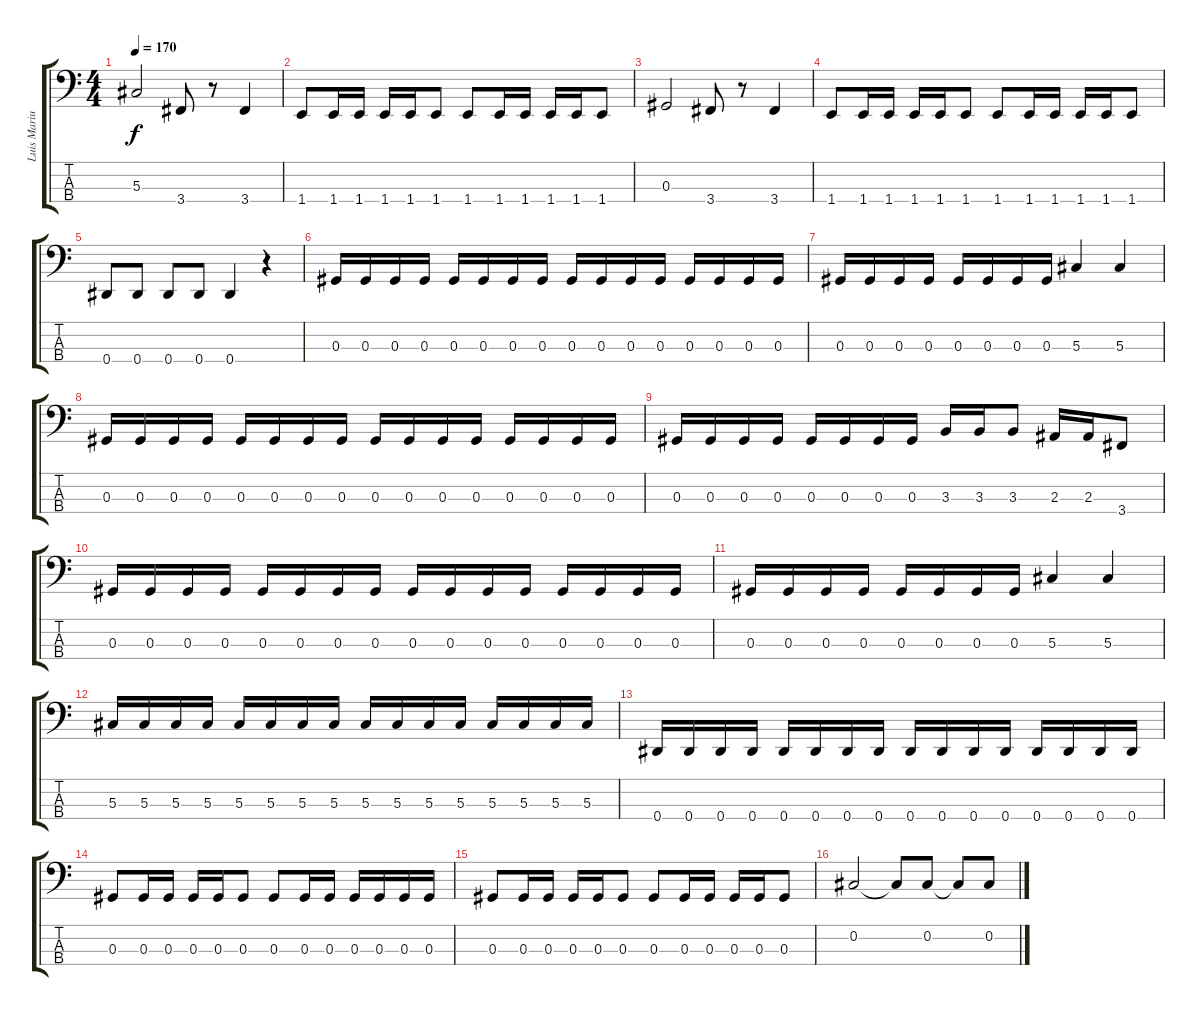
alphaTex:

\track ("Luis Mariuti" "Luis Mariu") {instrument electricbassfinger}
\staff {score tabs}
\tuning (Gb2 Db2 Ab1 Eb1) {hide}
\ts (4 4)
\tempo 170
\clef f4
\ks c
5.3.2{dy f} 3.4.8 r.8 3.4.4 |
1.4.8 1.4.16 1.4.16 1.4.16 1.4.16 1.4.8 1.4.8 1.4.16 1.4.16 1.4.16 1.4.16 1.4.8 |
0.3.2 3.4.8 r.8 3.4.4 |
1.4.8 1.4.16 1.4.16 1.4.16 1.4.16 1.4.8 1.4.8 1.4.16 1.4.16 1.4.16 1.4.16 1.4.8 |
0.4.8 0.4.8 0.4.8 0.4.8 0.4.4 r.4 |
0.3.16 0.3.16 0.3.16 0.3.16 0.3.16 0.3.16 0.3.16 0.3.16 0.3.16 0.3.16 0.3.16 0.3.16 0.3.16 0.3.16 0.3.16 0.3.16 |
0.3.16 0.3.16 0.3.16 0.3.16 0.3.16 0.3.16 0.3.16 0.3.16 5.3.4 5.3.4 |
0.3.16 0.3.16 0.3.16 0.3.16 0.3.16 0.3.16 0.3.16 0.3.16 0.3.16 0.3.16 0.3.16 0.3.16 0.3.16 0.3.16 0.3.16 0.3.16 |
0.3.16 0.3.16 0.3.16 0.3.16 0.3.16 0.3.16 0.3.16 0.3.16 3.3.16 3.3.16 3.3.8 2.3.16 2.3.16 3.4.8 |
0.3.16 0.3.16 0.3.16 0.3.16 0.3.16 0.3.16 0.3.16 0.3.16 0.3.16 0.3.16 0.3.16 0.3.16 0.3.16 0.3.16 0.3.16 0.3.16 |
0.3.16 0.3.16 0.3.16 0.3.16 0.3.16 0.3.16 0.3.16 0.3.16 5.3.4 5.3.4 |
5.3.16 5.3.16 5.3.16 5.3.16 5.3.16 5.3.16 5.3.16 5.3.16 5.3.16 5.3.16 5.3.16 5.3.16 5.3.16 5.3.16 5.3.16 5.3.16 |
0.4.16 0.4.16 0.4.16 0.4.16 0.4.16 0.4.16 0.4.16 0.4.16 0.4.16 0.4.16 0.4.16 0.4.16 0.4.16 0.4.16 0.4.16 0.4.16 |
0.3.8 0.3.16 0.3.16 0.3.16 0.3.16 0.3.8 0.3.8 0.3.16 0.3.16 0.3.16 0.3.16 0.3.16 0.3.16 |
0.3.8 0.3.16 0.3.16 0.3.16 0.3.16 0.3.8 0.3.8 0.3.16 0.3.16 0.3.16 0.3.16 0.3.8 |
0.2.2 0.2{t}.8 0.2.8 0.2{t}.8 0.2.8
